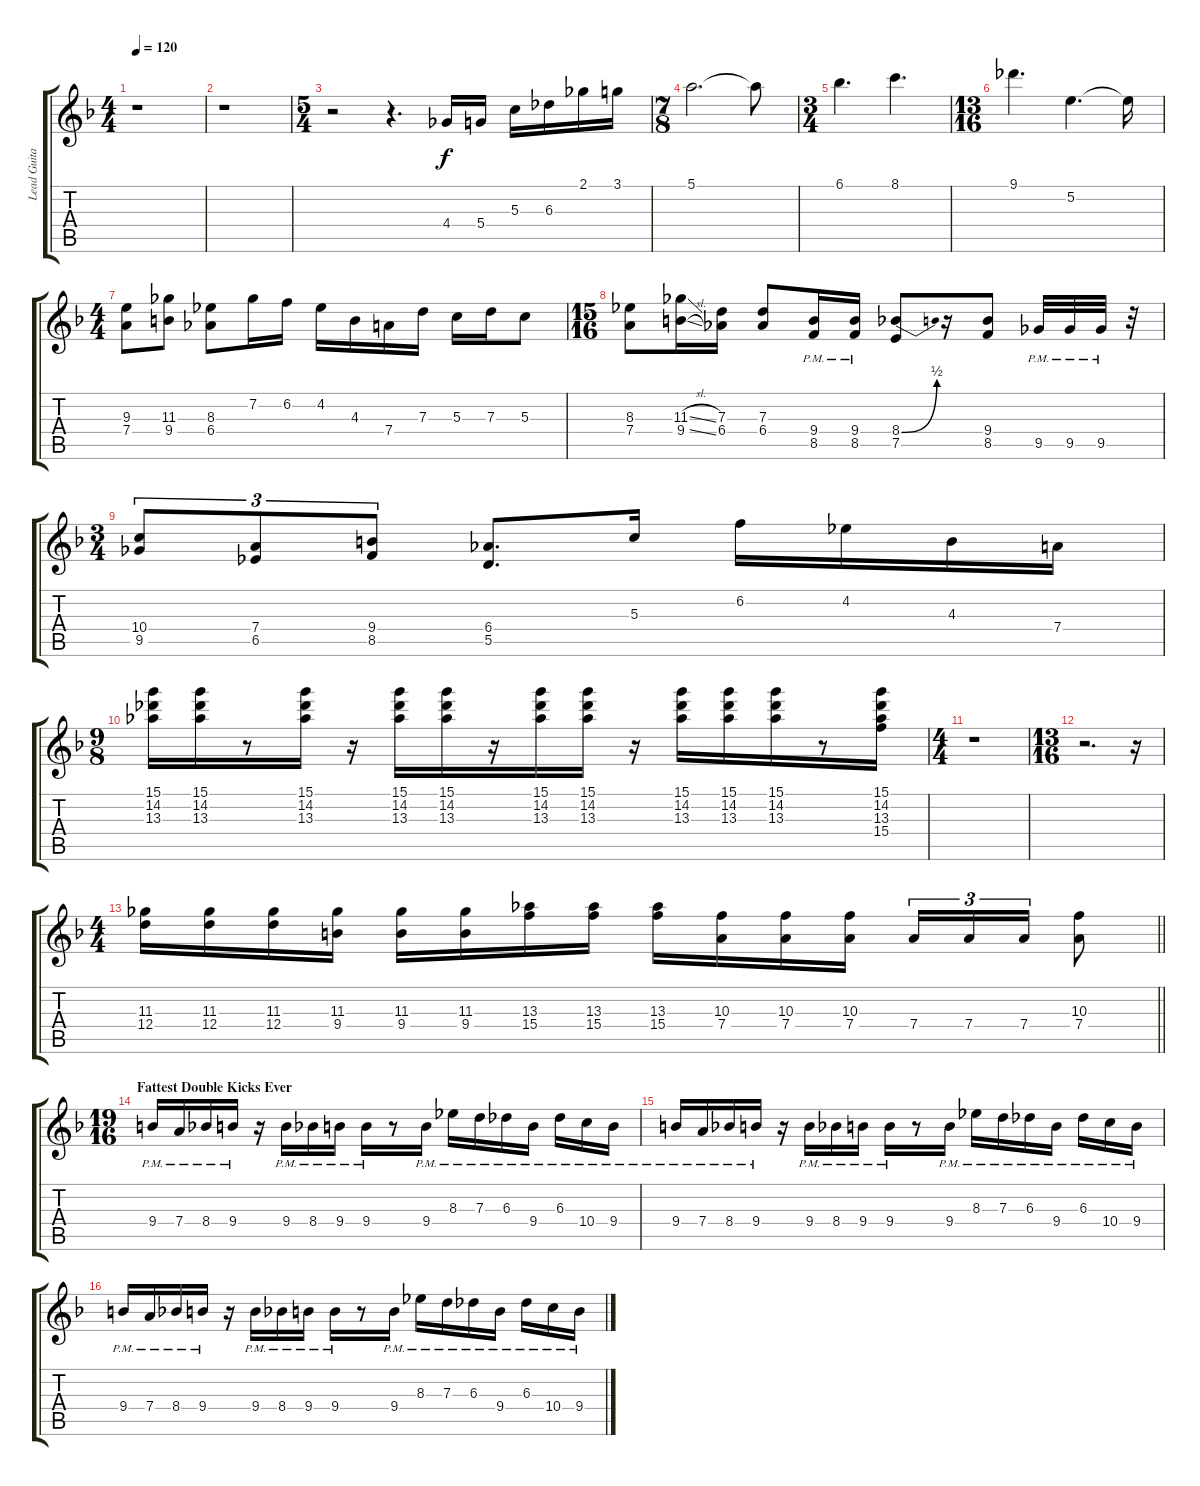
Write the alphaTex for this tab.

\track ("Lead Guitar 1" "Lead Guita") {instrument overdrivenguitar}
\staff {score tabs}
\tuning (E4 B3 G3 D3 A2 D2) {hide}
\ts (4 4)
\tempo 120
\clef g2
\ks dminor
r.1{dy f} |
r.1 |
\ts (5 4)
r.2 r.4{d} 4.4.16 5.4.16 5.3.16 6.3.16 2.1.16 3.1.16 |
\ts (7 8)
5.1.2{d} 5.1{t}.8 |
\ts (3 4)
6.1.4{d} 8.1.4{d} |
\ts (13 16)
9.1.4{d} 5.2.4{d} 5.2{t}.16 |
\ts (4 4)
(9.3 7.4).8 (11.3 9.4).8 (8.3 6.4).8 7.2.16 6.2.16 4.2.16 4.3.16 7.4.16 7.3.16 5.3.16 7.3.16 5.3.8 |
\ts (15 16)
(8.3 7.4).8 (11.3{sl} 9.4{sl}).16 (7.3 6.4).16 (7.3 6.4).8 (9.4{pm} 8.5{pm}).16 (9.4{pm} 8.5{pm}).16 (8.4{be (bend 0 0 60 2)} 7.5).8 r.16 (9.4 8.5).8 9.5{pm}.32 9.5{pm}.32 9.5{pm}.32 r.32 |
\ts (3 4)
(10.4 9.5).8{tu (3 2)} (7.4 6.5).8{tu (3 2)} (9.4 8.5).8{tu (3 2)} (6.4 5.5).8{d} 5.3.16 6.2.16 4.2.16 4.3.16 7.4.16 |
\ts (9 8)
(15.1 14.2 13.3).16 (15.1 14.2 13.3).16 r.8 (15.1 14.2 13.3).16 r.16 (15.1 14.2 13.3).16 (15.1 14.2 13.3).16 r.16 (15.1 14.2 13.3).16 (15.1 14.2 13.3).16 r.16 (15.1 14.2 13.3).16 (15.1 14.2 13.3).16 (15.1 14.2 13.3).16 r.8 (15.1 14.2 13.3 15.4).16 |
\ts (4 4)
r.1 |
\ts (13 16)
r.2{d} r.16 |
\ts (4 4)
\barLineRight lightlight
(11.3 12.4).16{volume 8} (11.3 12.4).16 (11.3 12.4).16 (11.3 9.4).16 (11.3 9.4).16 (11.3 9.4).16 (13.3 15.4).16 (13.3 15.4).16 (13.3 15.4).16 (10.3 7.4).16 (10.3 7.4).16 (10.3 7.4).16 7.4.16{tu (3 2)} 7.4.16{tu (3 2)} 7.4.16{tu (3 2)} (10.3 7.4).8 |
\ts (19 16)
\section ("" "Fattest Double Kicks Ever")
9.4{pm}.16{volume 14} 7.4{pm}.16 8.4{pm}.16 9.4{pm}.16 r.16 9.4{pm}.16 8.4{pm}.16 9.4{pm}.16 9.4{pm}.16 r.8 9.4{pm}.16 8.3{pm}.16 7.3{pm}.16 6.3{pm}.16 9.4{pm}.16 6.3{pm}.16 10.4{pm}.16 9.4{pm}.16 |
9.4{pm}.16 7.4{pm}.16 8.4{pm}.16 9.4{pm}.16 r.16 9.4{pm}.16 8.4{pm}.16 9.4{pm}.16 9.4{pm}.16 r.8 9.4{pm}.16 8.3{pm}.16 7.3{pm}.16 6.3{pm}.16 9.4{pm}.16 6.3{pm}.16 10.4{pm}.16 9.4{pm}.16 |
9.4{pm}.16 7.4{pm}.16 8.4{pm}.16 9.4{pm}.16 r.16 9.4{pm}.16 8.4{pm}.16 9.4{pm}.16 9.4{pm}.16 r.8 9.4{pm}.16 8.3{pm}.16 7.3{pm}.16 6.3{pm}.16 9.4{pm}.16 6.3{pm}.16 10.4{pm}.16 9.4{pm}.16
